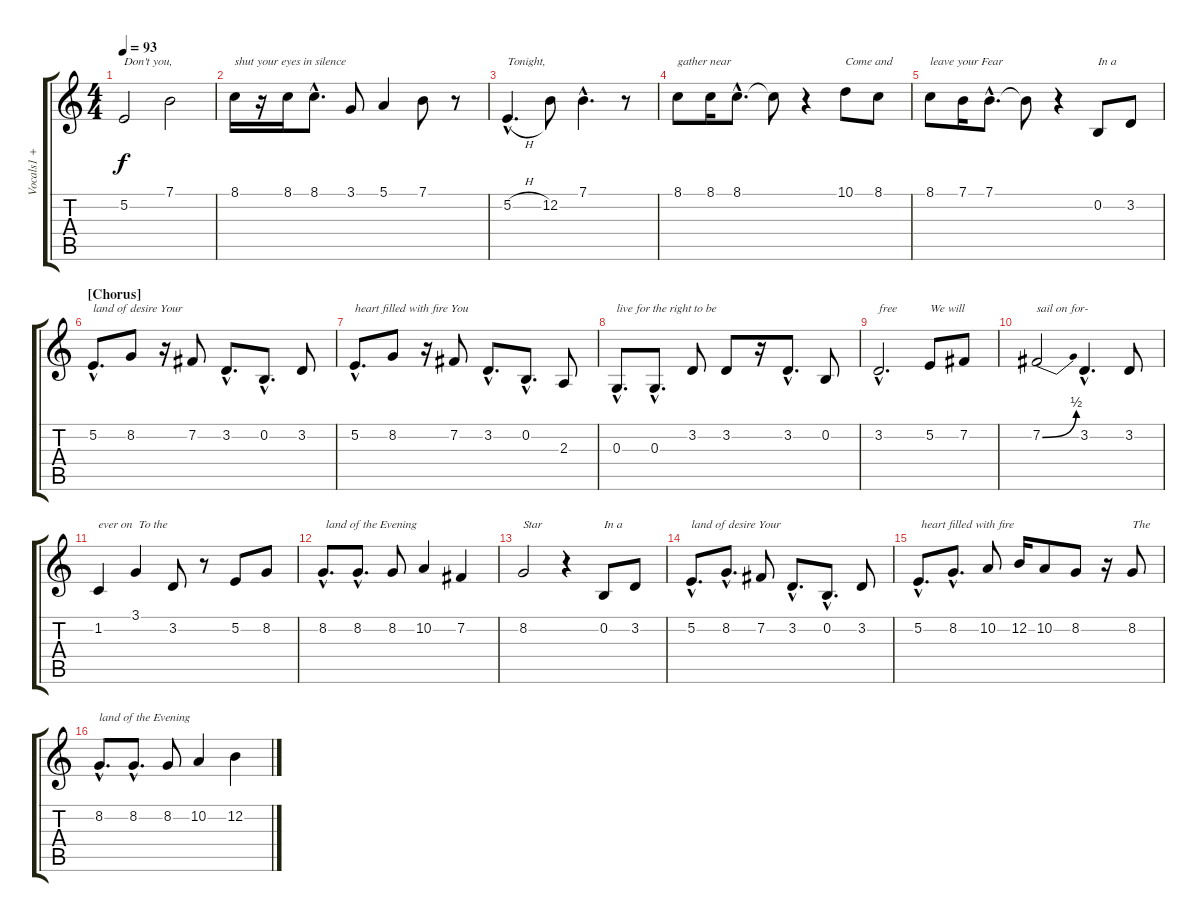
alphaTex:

\track ("Vocals1 + Lyrics" "Vocals1 + ") {instrument frenchhorn}
\staff {score tabs}
\tuning (E4 B3 G3 D3 A2 E2) {hide}
\ts (4 4)
\tempo 93
\clef g2
\ks c
5.2.2{txt "Don't you," dy f} 7.1.2 |
8.1.16{txt "shut your eyes in silence"} r.16 8.1.16 8.1{hac}.8{d} 3.1.8 5.1.4 7.1.8 r.8 |
5.2{h hac}.4{d txt "Tonight, "} 12.2.8 7.1{hac}.4{d} r.8 |
8.1.8{txt "gather near"} 8.1.16 8.1{hac}.8{d} 8.1{t}.8 r.4 10.1.8{txt "Come and"} 8.1.8 |
8.1.8{txt "leave your Fear"} 7.1.16 7.1{hac}.8{d} 7.1{t}.8 r.4 0.2.8{txt "In a"} 3.2.8 |
\section ("" "[Chorus]")
5.2{hac}.8{d txt "land of desire Your "} 8.2.8 r.16 7.2.8 3.2{hac}.8{d} 0.2{hac}.8{d} 3.2.8 |
5.2{hac}.8{d txt "heart filled with fire You"} 8.2.8 r.16 7.2.8 3.2{hac}.8{d} 0.2{hac}.8{d} 2.3.8 |
0.3{hac}.8{d txt "live for the right to be"} 0.3{hac}.8{d} 3.2.8 3.2.8 r.16 3.2{hac}.8{d} 0.2.8 |
3.2{hac}.2{d txt "free"} 5.2.8{txt "We will"} 7.2.8 |
7.2{be (bend 0 0 60 2)}.2{txt "sail on for-"} 3.2{hac}.4{d} 3.2.8 |
1.2.4{txt "ever on  To the"} 3.1.4 3.2.8 r.8 5.2.8 8.2.8 |
8.2{hac}.8{d txt " land of the Evening"} 8.2{hac}.8{d} 8.2.8 10.2.4 7.2.4 |
8.2.2{txt "Star"} r.4 0.2.8{txt "In a "} 3.2.8 |
5.2{hac}.8{d txt "land of desire Your"} 8.2{hac}.8{d} 7.2.8 3.2{hac}.8{d} 0.2{hac}.8{d} 3.2.8 |
5.2{hac}.8{d txt " heart filled with fire"} 8.2{hac}.8{d} 10.2.8 12.2.16 10.2.8 8.2.8 r.16 8.2.8{txt "The"} |
8.2{hac}.8{d txt "land of the Evening"} 8.2{hac}.8{d} 8.2.8 10.2.4 12.2.4
